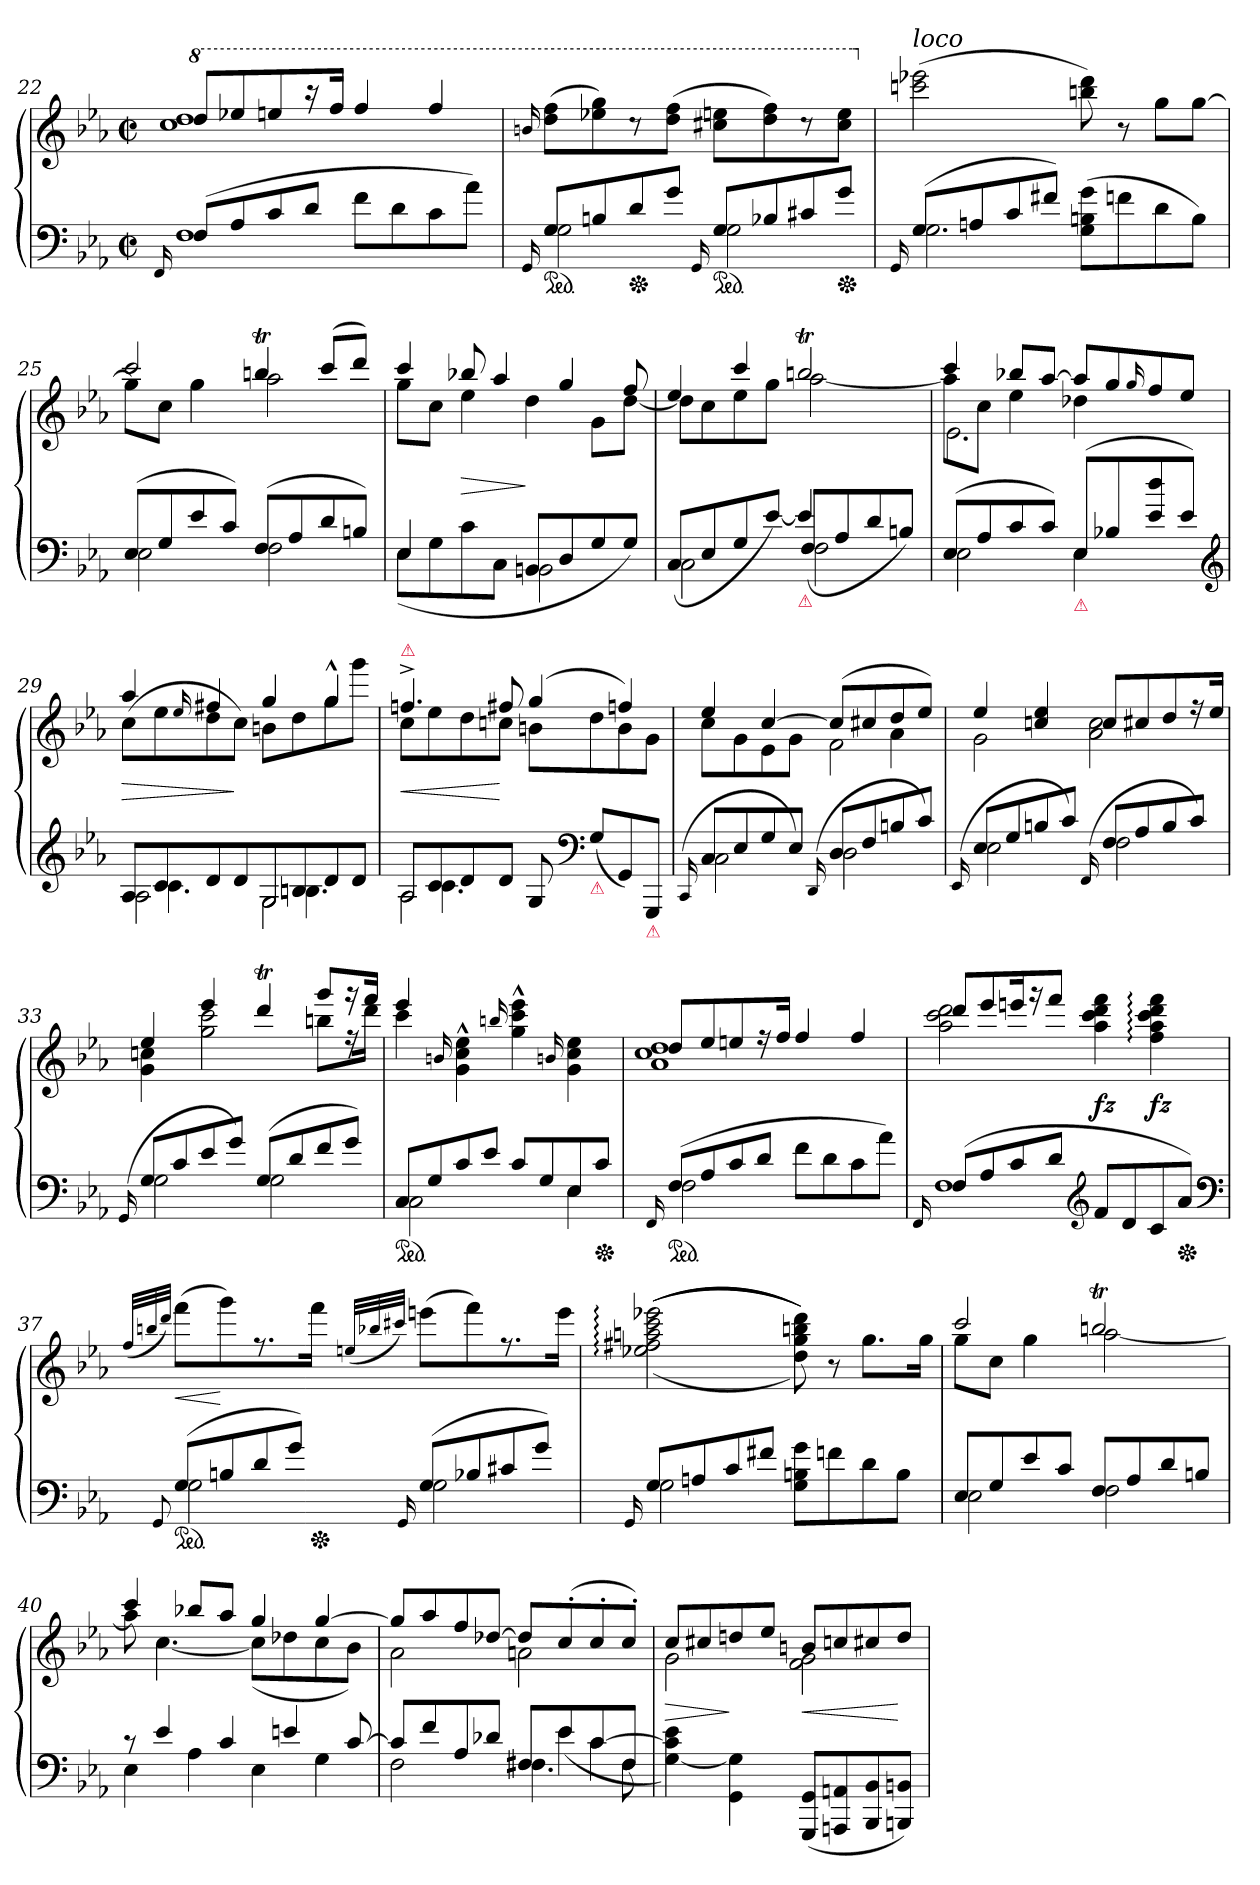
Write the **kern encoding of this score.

**kern	**kern	**dynam
*part1	*part1	*part1
*staff2	*staff1	*staff1/2
*clefF4	*clefG2	*
*k[b-e-a-]	*k[b-e-a-]	*
*c:	*c:	*
*M2/2	*M2/2	*
*met(c|)	*met(c|)	*
=22	=22	=22
16qqFF/	.	.
*^	*	*
*	*	*8va	*
*	*	*^	*
(<8FL	1F	8dddL	1ccc 1ddd	.
8A-	.	8eee-X	.	.
8c	.	8eeen	.	.
8dJ	.	16rbbb	.	.
.	.	16fffJk	.	.
8f\L	.	4fff	.	.
8d\	.	.	.	.
8c\	.	4fff	.	.
8a-\J)	.	.	.	.
*	*	*v	*v	*
=23	=23	=23	=23
16qqGG/	.	16qqbbn/	.
*ped	*	*	*
8GL	2G	(8ddd 8fffL	.
8Bn	.	8eee-X 8ggg)	.
*Xped	*	*	*
8d	.	8rccc	.
8gJ	.	(8ddd 8fffJ	.
16qqGG/	.	.	.
*ped	*	*	*
8GL	2G	8ccc#X 8eeenL	.
8B-X	.	8ddd 8fff)	.
8c#X	.	8rccc	.
*Xped	*	*	*
8gJ	.	8ccc# 8eeeJ	.
=24	=24	=24	=24
16qqGG	.	.	.
*	*	*X8va	*
!	!	!LO:TX:a:i:t=loco	!
(>8GL	2.G\	(2cccn 2eee-X	.
8An	.	.	.
8c	.	.	.
8f#XJ)	.	.	.
(8G\ 8Bn\ 8g\L	.	8bbn 8ddd)	.
8fn\	.	8r	.
8d\	4ryy	8ggL	.
8B\J)	.	[8ggJ	.
=25	=25	=25	=25
*	*	*^	*
(8E-L	2E-	2ccc	8ggL]	.
8G	.	.	8ccJ	.
8e-	.	.	4gg	.
8cJ)	.	.	.	.
(8FL	2F	4bbnt	2aa-	.
8A-	.	.	.	.
8d	.	(<8cccL	.	.
8BnJ)	.	8dddJ)	.	.
=26	=26	=26	=26	=26
4E-	(>8E-L	4ccc	8ggL	.
.	8G	.	8ccJ	.
4rgyy	8c	8bb-X	4ee-	>
.	8CJ	4aa-	.	.
8BBnL	2BB	.	4dd	]
8D	.	4gg	.	.
8G	.	.	8gL	.
8GJ)	.	8ff	[8ddJ	.
=27	=27	=27	=27	=27
*	*^	*	*	*
2reyy	(>8C/L	2C\	4ee-	8ddL]	.
.	8E-/	.	.	8cc	.
.	8G/	.	4ccc	8ee-	.
.	[>8e-/J)	.	.	8ggJ	.
!LO:TX:b:color=crimson:t=⚠	!	!	!	!	!
4e-]	(>8F/L	2F\	2bbnt	[2aa-	.
.	8A-/	.	.	.	.
4rbyy	8d/	.	.	.	.
.	8Bn/J)	.	.	.	.
*	*v	*v	*	*	*
=28	=28	=28	=28	=28
*	*	*	*^	*
(>8E-L	2E-	4ccc	8aa-L]	2.e-\	.
8A-	.	.	8ccJ	.	.
8c	.	8bb-XL	4ee-	.	.
8cJ)	.	[8aa-J	.	.	.
!LO:TX:b:color=crimson:t=⚠	!	!	!	!	!
(<8E-/L	4E-\	8aa-L]	4dd-X	.	.
8B-X/	.	8gg	.	.	.
.	.	16qqgg/	.	.	.
8e-\ 8dd\	4rAAAyy	8ff	4ryy	4ryy	.
8e-\J)	.	8ee-J	.	.	.
*v	*v	*	*	*	*
*	*v	*v	*v	*
*clefG2	*	*
=29	=29	=29
!LO:N:vis=2	!	!
*^	*^	*
*	*^	*	*	*
8A-	8ryy	2A-\	4aa-	(<8ccL	>
8c	4.c	.	.	8ee-	.
.	.	.	.	16qqee-/	.
8d	.	.	4ff#X	8dd	.
8dJ	.	.	.	8ccJ)	]
!LO:N:vis=2	!	!	!	!	!
8G	8ryy	2G\	4gg	8bnL	.
8Bn	4.Bn	.	.	8dd	.
8d	.	.	4gg^^>	8gg	.
8dJ	.	.	.	8gggJ	.
=30	=30	=30	=30	=30	=30
!	!	!	!LO:TX:a:color=crimson:t=⚠	!	!
!LO:N:vis=2	!	!	!	!	!
8A-	8ryy	2A-\	4.ffn^>	8ccL	<
8c	4.c	.	.	8ee-	.
8d	.	.	.	8dd	.
8dJ	.	.	8ff#X	8ccnJ	[
8G	2ryy	2ryy	(4gg	8bnL	.
*clefF4	*	*	*	*	*
!LO:TX:b:color=crimson:t=⚠	!	!	!	!	!
(>8G\L	.	.	.	8dd	.
8GG/)	.	.	4ffn)	8b	.
!LO:TX:b:color=crimson:t=⚠	!	!	!	!	!
8GGG/J	.	.	.	8gJ	.
*v	*v	*v	*	*	*
*	*v	*v	*
=31	=31	=31
(16qqCC/	.	.
*^	*^	*
*	*	*	*^	*
(>8CL	2C)	4ee-	8ccL	2rFyy	.
8E-	.	.	8g	.	.
8G	.	[4cc	8e-	.	.
8E-J)	.	.	8gJ	.	.
(16qqDD/	.	.	.	.	.
(>8DL	2D)	(8ccL]	4rcyy	2f\	.
8F	.	8cc#X	.	.	.
8Bn	.	8dd	4a-	.	.
8cJ)	.	8ee-J)	.	.	.
*	*	*v	*v	*v	*
=32	=32	=32	=32
(16qqEE-/	.	.	.
*	*	*^	*
(>8E-L	2E-)	4ee-	2g	.
8G	.	.	.	.
8Bn	.	4ccn 4ee-	.	.
8cJ)	.	.	.	.
(16qqFF/	.	.	.	.
(>8FL	2F)	8ccL	2a- 2cc	.
8A-	.	8cc#X	.	.
8B	.	8dd	.	.
8cJ)	.	16rff	.	.
.	.	16ee-Jk	.	.
=33	=33	=33	=33	=33
(16qqGG/	.	.	.	.
(>8GL	2G)	4ee-	4g 4ccn	.
8c	.	.	.	.
8e-	.	4eee-	2gg 2ccc	.
8gJ)	.	.	.	.
(>8GL	2G	4dddt	.	.
8d	.	.	.	.
8f	.	8gggL	8bbnL	.
8gJ)	.	16rggg	16rff	.
.	.	16fffJk	16dddJk	.
=34	=34	=34	=34	=34
*ped	*	*	*	*
8CL	2C	4eee-	4ccc	.
8G	.	.	.	.
.	.	.	16qqbn/	.
8c	.	4ryy	4g^^> 4cc^^> 4ee-^^>	.
8e-J	.	.	.	.
.	.	.	16qqbbn/	.
8cL	4rBByy	4ryy	4gg^^> 4ccc^^> 4eee-^^>	.
8G	.	.	.	.
.	.	.	16qqbn/	.
8E-	4E-	4ryy	4g 4cc 4ee-	.
*Xped	*	*	*	*
8cJ	.	.	.	.
=35	=35	=35	=35	=35
16qqFF/	.	.	.	.
*ped	*	*	*	*
(<8FL	2F\	8ddL	1a- 1cc 1dd	.
8A-	.	8ee-	.	.
8c	.	8een	.	.
8dJ	.	16rff	.	.
.	.	16ffJk	.	.
8f\L	2ryy	4ff	.	.
8d\	.	.	.	.
8c\	.	4ff	.	.
8a-\J)	.	.	.	.
=36	=36	=36	=36	=36
16qqFF/	.	.	.	.
(<8FL	1F	8dddL	2aa- 2ccc 2ddd	.
8A-	.	8eee-	.	.
8c	.	16eeenK	.	.
.	.	16rggg	.	.
8dJ	.	8fffJ	.	.
*clefG2	*	*	*	*
8fL	.	4aa-\ 4ccc\ 4ddd\ 4fff\	2rddddyy	fz
8d	.	.	.	.
8c	.	4ff:\ 4aa-:\ 4ccc:\ 4ddd:\ 4fff:\	.	fz
!LO:TX:b:color=crimson:t=⚠	!	!	!	!
*Xped	*	*	*	*
8a-J)	.	.	.	.
*	*	*v	*v	*
*clefF4	*	*	*
=37	=37	=37	=37
.	.	(32qqff/LLL	.
.	.	32qqbbn/	.
8qqGG/	.	32qqddd/JJJ)	.
*ped	*	*	*
(>8GL	2G	(8fffL	<
8Bn	.	8ggg)	[
8d	.	8.rff	.
8gJ)	.	.	.
*Xped	*	*	*
.	.	16fffJk	.
.	.	(32qqeen/LLL	.
.	.	32qqbb-X/	.
16qqGG/	.	32qqccc#X/JJJ)	.
(>8GL	2G	(8eeenL	.
8B-X	.	8fff)	.
8c#X	.	8.rff	.
8gJ)	.	.	.
.	.	16eeeJk	.
=38	=38	=38	=38
16qqGG/	.	.	.
8GL	2G	(<(>(>(>2ee-X: 2ff#X: 2aan: 2ccc: 2eee-X:	.
8An	.	.	.
8c	.	.	.
8f#XJ	.	.	.
8G 8Bn 8gL	2rAyy	8dd 8gg 8bbn 8ddd))))	.
8fn	.	8r	.
8d	.	8.ggL	.
8BJ	.	.	.
.	.	16ggJk	.
=39	=39	=39	=39
*	*	*^	*
8E-L	2E-	2ccc	8ggL	.
8G	.	.	8ccJ	.
8e-	.	.	4gg	.
8cJ	.	.	.	.
8FL	2F	2bbnt	[2aa-	.
8A-	.	.	.	.
8d	.	.	.	.
8BnJ	.	.	.	.
=40	=40	=40	=40	=40
8rc	4E-	4ccc	8aa-]	.
4e-	.	.	[4.cc	.
.	4A-	8bb-XL	.	.
4c	.	8aa-J	.	.
.	4E-	4gg	(<8ccL]	.
4en	.	.	8dd-X	.
.	4G	[4gg	8cc	.
[8c	.	.	8b-J)	.
=41	=41	=41	=41	=41
*^	*^	*	*	*
8cL]	4ryy	4ryy	2F\	8ggL]	2a-	.
8f	.	.	.	8aa-	.	.
8A-	4ryy	4ryy	.	8ff	.	.
8d-XJ	.	.	.	[8dd-XJ	.	.
8F#XL	8ryy	4ryy	4.F#X\	8dd-L]	2an	.
8e-	(>4e-	.	.	(8cc'>	.	.
8c	.	[4c\	.	8cc'>	.	.
8F#J	8ryy	.	8F#\	8cc'>J)	.	.
*v	*v	*v	*v	*	*	*
=42	=42	=42	=42
[4G\ 4c]\ 4e-\)	8ccL	2g	>
.	8cc#X	.	.
4GG\ 4G]\	8ddn	.	]
.	8ee-J	.	.
(8GGG 8GGL	8bnL	2f 2g	<
8AAAn 8AAn	8ccn	.	.
8BBB- 8BB-	8cc#X	.	.
8BBBn 8BBnJ)	8ddJ	.	[
*	*v	*v	*
=	=	=
*-	*-	*-
